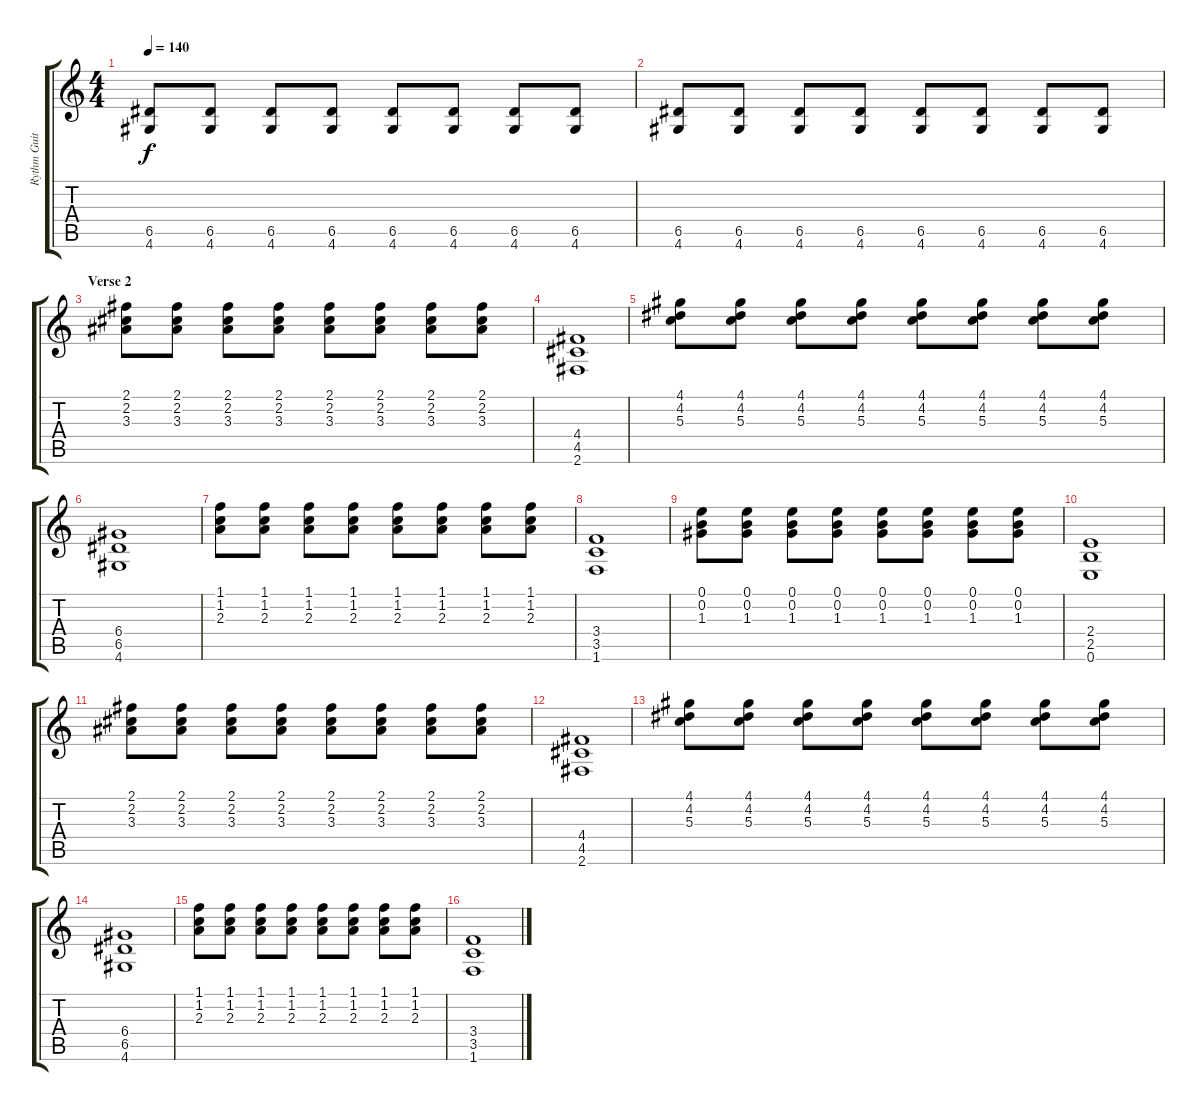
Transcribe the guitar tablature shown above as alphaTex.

\track ("Rythm Guitar" "Rythm Guit") {instrument overdrivenguitar}
\staff {score tabs}
\tuning (E4 B3 G3 D3 A2 E2) {hide}
\ts (4 4)
\tempo 140
\clef g2
\ks c
(6.5 4.6).8{dy f} (6.5 4.6).8 (6.5 4.6).8 (6.5 4.6).8 (6.5 4.6).8 (6.5 4.6).8 (6.5 4.6).8 (6.5 4.6).8 |
(6.5 4.6).8 (6.5 4.6).8 (6.5 4.6).8 (6.5 4.6).8 (6.5 4.6).8 (6.5 4.6).8 (6.5 4.6).8 (6.5 4.6).8 |
\section ("" "Verse 2")
(2.1 2.2 3.3).8 (2.1 2.2 3.3).8 (2.1 2.2 3.3).8 (2.1 2.2 3.3).8 (2.1 2.2 3.3).8 (2.1 2.2 3.3).8 (2.1 2.2 3.3).8 (2.1 2.2 3.3).8 |
(4.4 4.5 2.6).1 |
(4.1 4.2 5.3).8 (4.1 4.2 5.3).8 (4.1 4.2 5.3).8 (4.1 4.2 5.3).8 (4.1 4.2 5.3).8 (4.1 4.2 5.3).8 (4.1 4.2 5.3).8 (4.1 4.2 5.3).8 |
(6.4 6.5 4.6).1 |
(1.1 1.2 2.3).8 (1.1 1.2 2.3).8 (1.1 1.2 2.3).8 (1.1 1.2 2.3).8 (1.1 1.2 2.3).8 (1.1 1.2 2.3).8 (1.1 1.2 2.3).8 (1.1 1.2 2.3).8 |
(3.4 3.5 1.6).1 |
(0.1 0.2 1.3).8 (0.1 0.2 1.3).8 (0.1 0.2 1.3).8 (0.1 0.2 1.3).8 (0.1 0.2 1.3).8 (0.1 0.2 1.3).8 (0.1 0.2 1.3).8 (0.1 0.2 1.3).8 |
(2.4 2.5 0.6).1 |
(2.1 2.2 3.3).8 (2.1 2.2 3.3).8 (2.1 2.2 3.3).8 (2.1 2.2 3.3).8 (2.1 2.2 3.3).8 (2.1 2.2 3.3).8 (2.1 2.2 3.3).8 (2.1 2.2 3.3).8 |
(4.4 4.5 2.6).1 |
(4.1 4.2 5.3).8 (4.1 4.2 5.3).8 (4.1 4.2 5.3).8 (4.1 4.2 5.3).8 (4.1 4.2 5.3).8 (4.1 4.2 5.3).8 (4.1 4.2 5.3).8 (4.1 4.2 5.3).8 |
(6.4 6.5 4.6).1 |
(1.1 1.2 2.3).8 (1.1 1.2 2.3).8 (1.1 1.2 2.3).8 (1.1 1.2 2.3).8 (1.1 1.2 2.3).8 (1.1 1.2 2.3).8 (1.1 1.2 2.3).8 (1.1 1.2 2.3).8 |
(3.4 3.5 1.6).1
